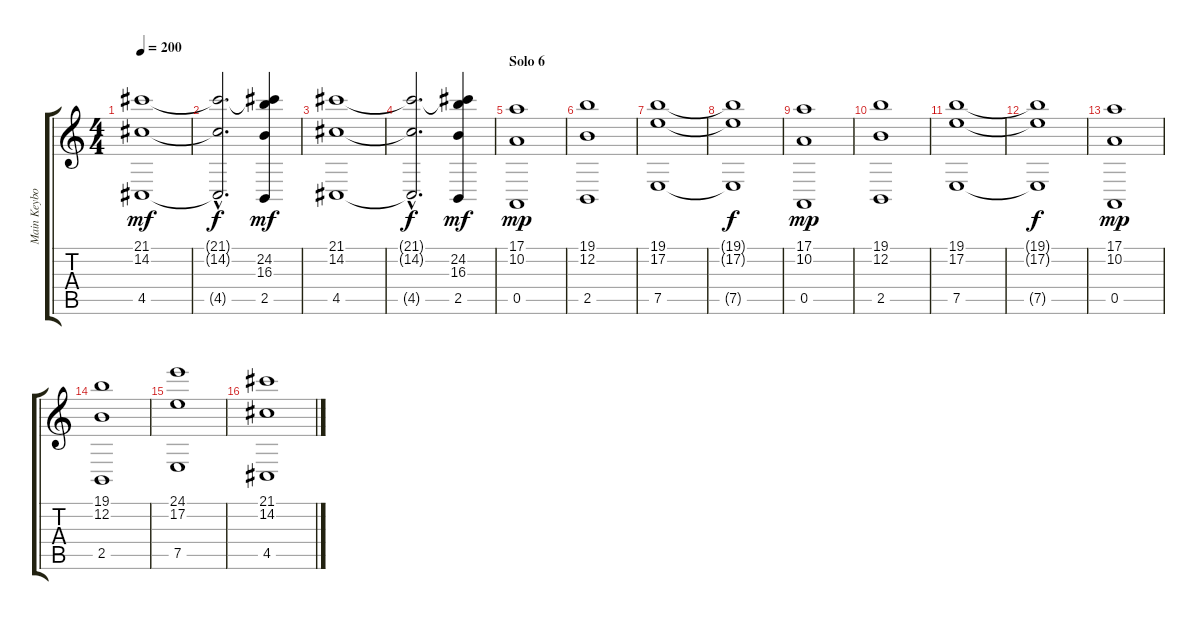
\track ("Main Keyboards" "Main Keybo") {instrument stringensemble1}
\staff {score tabs}
\tuning (E4 B3 G3 D3 A2 E2) {hide}
\ts (4 4)
\tempo 200
\clef g2
\ks c
(21.1 14.2 4.5).1{dy mf} |
(21.1{hac t} 14.2{hac t} 4.5{hac t}).2{d dy f} (21.1{t} 24.2 16.3 2.5).4{dy mf} |
(21.1 14.2 4.5).1 |
(21.1{hac t} 14.2{hac t} 4.5{hac t}).2{d dy f} (21.1{t} 24.2 16.3 2.5).4{dy mf} |
\section ("" "Solo 6")
(17.1 10.2 0.5).1{dy mp} |
(19.1 12.2 2.5).1 |
(19.1 17.2 7.5).1 |
(19.1{t} 17.2{t} 7.5{t}).1{dy f} |
(17.1 10.2 0.5).1{dy mp} |
(19.1 12.2 2.5).1 |
(19.1 17.2 7.5).1 |
(19.1{t} 17.2{t} 7.5{t}).1{dy f} |
(17.1 10.2 0.5).1{dy mp} |
(19.1 12.2 2.5).1 |
(24.1 17.2 7.5).1 |
(21.1 14.2 4.5).1
